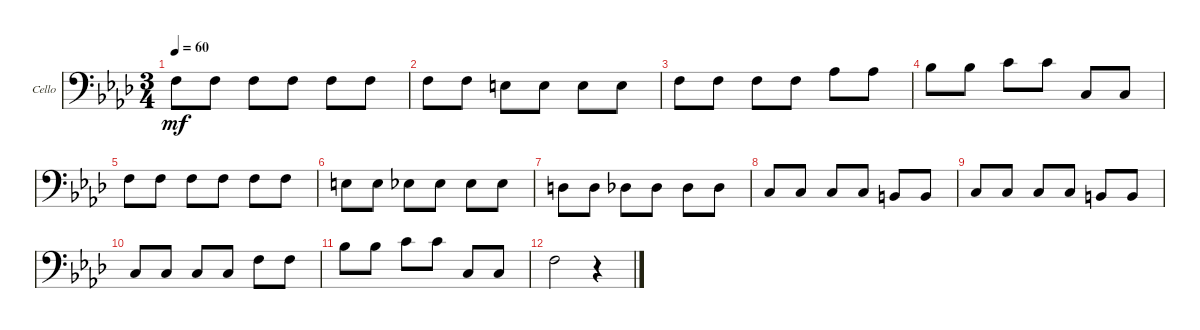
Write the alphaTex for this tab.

\defaultSystemsLayout 4
\bracketExtendMode groupsimilarinstruments
\firstSystemTrackNameOrientation horizontal
\otherSystemsTrackNameOrientation horizontal
\track ("Cello" "Cello") {instrument cello}
\staff {score}
\tuning (A3 D3 G2 C2)
\ts (3 4)
\tempo 60
\clef f4
\ks fminor
3.2.8{dy mf instrument cello} 3.2.8 3.2.8 3.2.8 3.2.8 3.2.8 |
3.2.8 3.2.8 2.2.8 2.2.8 2.2.8 2.2.8 |
3.2.8 3.2.8 3.2.8 3.2.8 6.2.8 6.2.8 |
8.2.8 8.2.8 10.2.8 10.2.8 12.4.8 12.4.8 |
10.3.8 10.3.8 10.3.8 10.3.8 10.3.8 10.3.8 |
9.3.8 9.3.8 8.3.8 8.3.8 8.3.8 8.3.8 |
7.3.8 7.3.8 6.3.8 6.3.8 6.3.8 6.3.8 |
5.3.8 5.3.8 5.3.8 5.3.8 11.4.8 4.3.8 |
5.3.8 5.3.8 5.3.8 5.3.8 11.4.8 4.3.8 |
5.3.8 5.3.8 5.3.8 5.3.8 3.2.8 3.2.8 |
1.1.8 1.1.8 3.1.8 3.1.8 5.3.8 5.3.8 |
3.2.2 r.4
